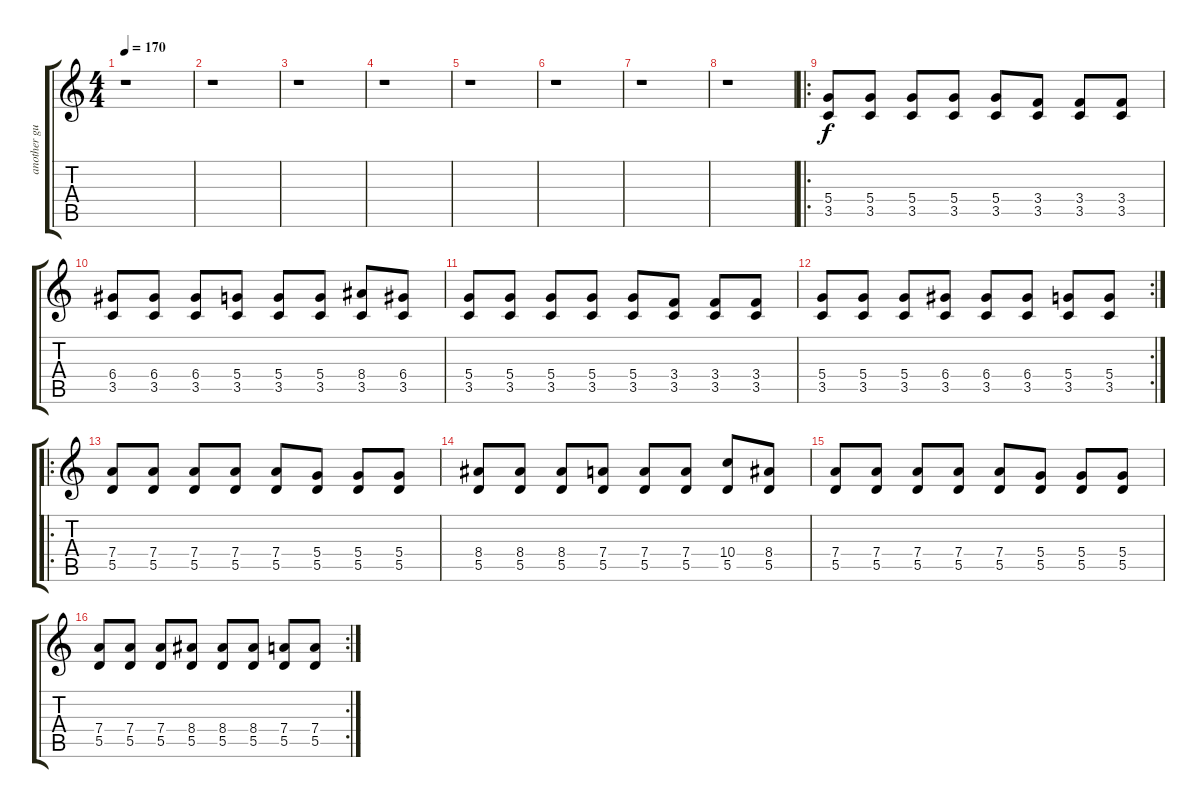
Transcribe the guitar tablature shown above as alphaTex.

\track ("another guitar" "another gu") {instrument distortionguitar}
\staff {score tabs}
\tuning (E4 B3 G3 D3 A2 E2) {hide}
\ts (4 4)
\tempo 170
\clef g2
\ks c
r.1{dy f instrument distortionguitar} |
r.1 |
r.1 |
r.1 |
r.1 |
r.1 |
r.1 |
r.1 |
\ro
(5.4 3.5).8 (5.4 3.5).8 (5.4 3.5).8 (5.4 3.5).8 (5.4 3.5).8 (3.4 3.5).8 (3.4 3.5).8 (3.4 3.5).8 |
(6.4 3.5).8 (6.4 3.5).8 (6.4 3.5).8 (5.4 3.5).8 (5.4 3.5).8 (5.4 3.5).8 (8.4 3.5).8 (6.4 3.5).8 |
(5.4 3.5).8 (5.4 3.5).8 (5.4 3.5).8 (5.4 3.5).8 (5.4 3.5).8 (3.4 3.5).8 (3.4 3.5).8 (3.4 3.5).8 |
\rc 2
(5.4 3.5).8 (5.4 3.5).8 (5.4 3.5).8 (6.4 3.5).8 (6.4 3.5).8 (6.4 3.5).8 (5.4 3.5).8 (5.4 3.5).8 |
\ro
(7.4 5.5).8 (7.4 5.5).8 (7.4 5.5).8 (7.4 5.5).8 (7.4 5.5).8 (5.4 5.5).8 (5.4 5.5).8 (5.4 5.5).8 |
(8.4 5.5).8 (8.4 5.5).8 (8.4 5.5).8 (7.4 5.5).8 (7.4 5.5).8 (7.4 5.5).8 (10.4 5.5).8 (8.4 5.5).8 |
(7.4 5.5).8 (7.4 5.5).8 (7.4 5.5).8 (7.4 5.5).8 (7.4 5.5).8 (5.4 5.5).8 (5.4 5.5).8 (5.4 5.5).8 |
\rc 2
(7.4 5.5).8 (7.4 5.5).8 (7.4 5.5).8 (8.4 5.5).8 (8.4 5.5).8 (8.4 5.5).8 (7.4 5.5).8 (7.4 5.5).8
